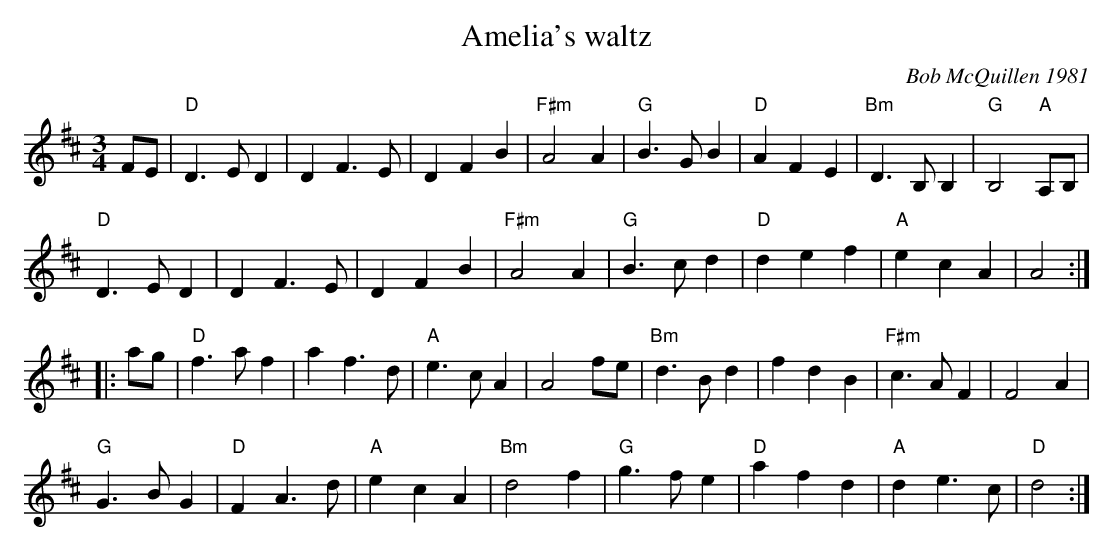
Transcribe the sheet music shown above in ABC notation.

X:1
T: Amelia's waltz
C: Bob McQuillen 1981
M: 3/4
K: D
FE |\
"D"D3 E D2 | D2 F3 E | D2 F2 B2 | "F#m"A4 A2 |\
"G"B3 G B2 | "D"A2 F2 E2 | "Bm"D3 B, B,2 | "G"B,4 "A"A,B, |
"D"D3 E D2 | D2 F3 E | D2 F2 B2 | "F#m"A4 A2 |\
"G"B3 c d2 | "D"d2 e2 f2 | "A"e2 c2 A2 | A4 :|
|: ag |\
"D"f3 a f2 | a2 f3 d | "A"e3 c A2 | A4 fe |\
"Bm"d3 B d2 | f2 d2 B2 | "F#m"c3 A F2 | F4 A2 |
"G"G3 B G2 | "D"F2 A3 d | "A"e2 c2 A2 | "Bm"d4 f2 |\
"G"g3 f e2 | "D"a2 f2 d2 | "A"d2 e3 c | "D"d4 :|
